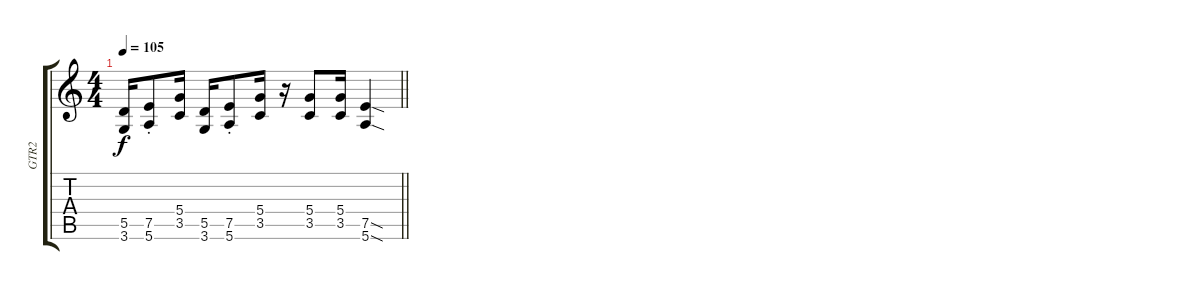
\track ("GTR2" "GTR2") {instrument distortionguitar}
\staff {score tabs}
\tuning (E4 B3 G3 D3 A2 E2) {hide}
\ts (4 4)
\tempo 105
\clef g2
\barLineRight lightlight
\ks c
(5.5 3.6).16{dy f} (7.5{st} 5.6{st}).8 (5.4 3.5).16 (5.5 3.6).16 (7.5{st} 5.6{st}).8 (5.4 3.5).16 r.16 (5.4 3.5).8 (5.4 3.5).16 (7.5{sod} 5.6{sod}).4
